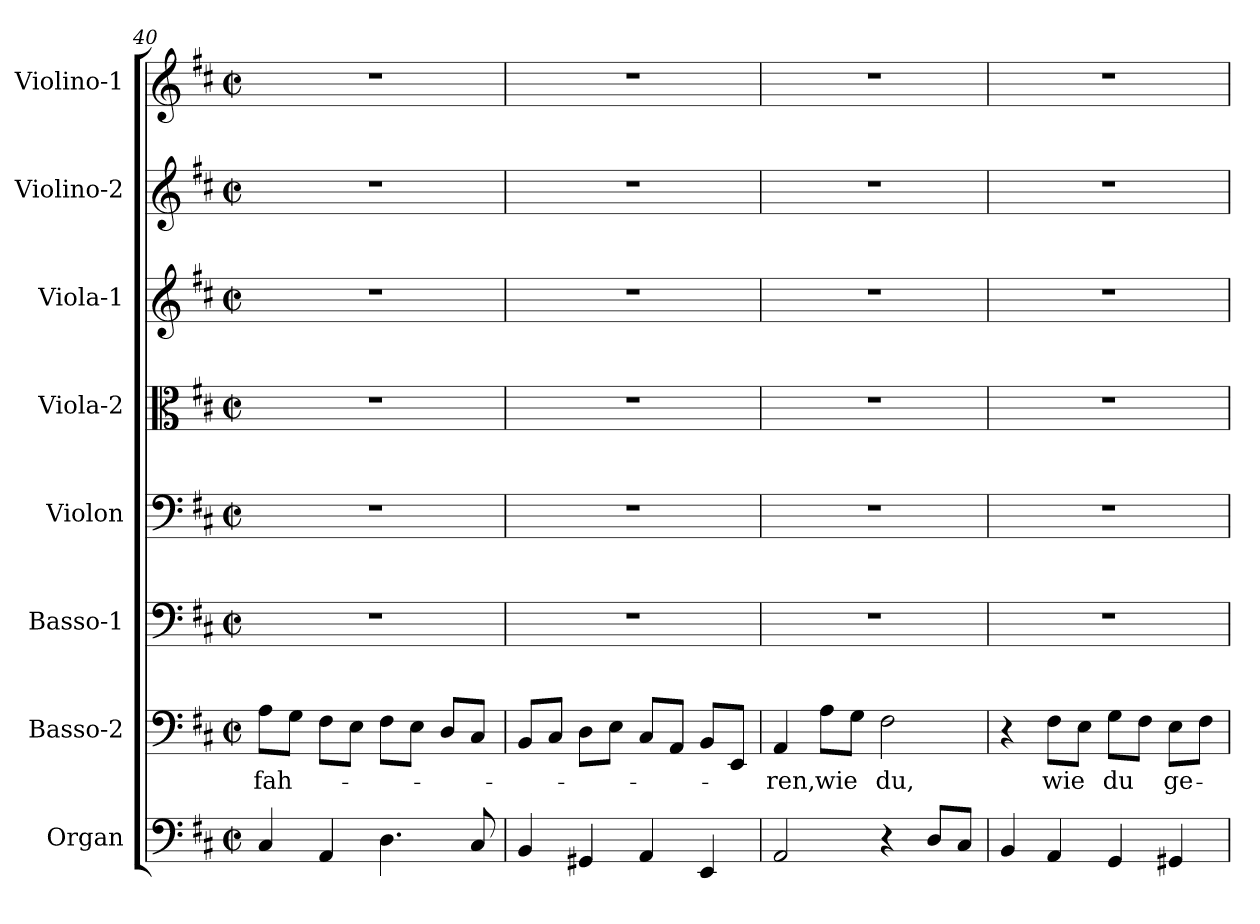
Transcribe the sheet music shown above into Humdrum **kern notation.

**kern	**kern	**text	**kern	**kern	**kern	**kern	**kern	**kern
*part8	*part7	*part7	*part6	*part5	*part4	*part3	*part2	*part1
*staff8	*staff7	*staff7	*staff6	*staff5	*staff4	*staff3	*staff2	*staff1
*I"Organ	*I"Basso-2	*	*I"Basso-1	*I"Violon	*I"Viola-2	*I"Viola-1	*I"Violino-2	*I"Violino-1
*I'Org	*I'B2	*	*I'B1	*I'Vn	*I'Va-2	*I'Va-1	*I'Vi-2	*I'Vi-1
!!LO:LB:g=z
*clefF4	*clefF4	*	*clefF4	*clefF4	*clefC3	*clefG2	*clefG2	*clefG2
*k[f#c#]	*k[f#c#]	*	*k[f#c#]	*k[f#c#]	*k[f#c#]	*k[f#c#]	*k[f#c#]	*k[f#c#]
*D:	*D:	*	*D:	*D:	*D:	*D:	*D:	*D:
*M2/2	*M2/2	*	*M2/2	*M2/2	*M2/2	*M2/2	*M2/2	*M2/2
*met(c|)	*met(c|)	*	*met(c|)	*met(c|)	*met(c|)	*met(c|)	*met(c|)	*met(c|)
=40	=40	=40	=40	=40	=40	=40	=40	=40
!	!	!LO:LY:b	!	!	!	!	!	!
4C#/	8A\L	fah-	1r	1r	1r	1r	1r	1r
.	8G\J	.	.	.	.	.	.	.
4AA/	8F#\L	.	.	.	.	.	.	.
.	8E\J	.	.	.	.	.	.	.
4.D\	8F#\L	.	.	.	.	.	.	.
.	8E\J	.	.	.	.	.	.	.
.	8D/L	.	.	.	.	.	.	.
8C#/	8C#/J	.	.	.	.	.	.	.
=41	=41	=41	=41	=41	=41	=41	=41	=41
4BB/	8BB/L	.	1r	1r	1r	1r	1r	1r
.	8C#/J	.	.	.	.	.	.	.
4GG#X/	8D\L	.	.	.	.	.	.	.
.	8E\J	.	.	.	.	.	.	.
4AA/	8C#/L	.	.	.	.	.	.	.
.	8AA/J	.	.	.	.	.	.	.
4EE/	8BB/L	.	.	.	.	.	.	.
.	8EE/J	.	.	.	.	.	.	.
=42	=42	=42	=42	=42	=42	=42	=42	=42
!	!	!LO:LY:b	!	!	!	!	!	!
2AA/	4AA/	-ren,	1r	1r	1r	1r	1r	1r
!	!	!LO:LY:b	!	!	!	!	!	!
.	8A\L	wie	.	.	.	.	.	.
.	8G\J	.	.	.	.	.	.	.
!	!	!LO:LY:b	!	!	!	!	!	!
4r	2F#\	du,	.	.	.	.	.	.
8D/L	.	.	.	.	.	.	.	.
8C#/J	.	.	.	.	.	.	.	.
=43	=43	=43	=43	=43	=43	=43	=43	=43
4BB/	4r	.	1r	1r	1r	1r	1r	1r
!	!	!LO:LY:b	!	!	!	!	!	!
4AA/	8F#\L	wie	.	.	.	.	.	.
.	8E\J	.	.	.	.	.	.	.
!	!	!LO:LY:b	!	!	!	!	!	!
4GG/	8G\L	du	.	.	.	.	.	.
.	8F#\J	.	.	.	.	.	.	.
!	!	!LO:LY:b	!	!	!	!	!	!
4GG#X/	8E\L	ge-	.	.	.	.	.	.
.	8F#\J	.	.	.	.	.	.	.
=	=	=	=	=	=	=	=	=
*-	*-	*-	*-	*-	*-	*-	*-	*-
